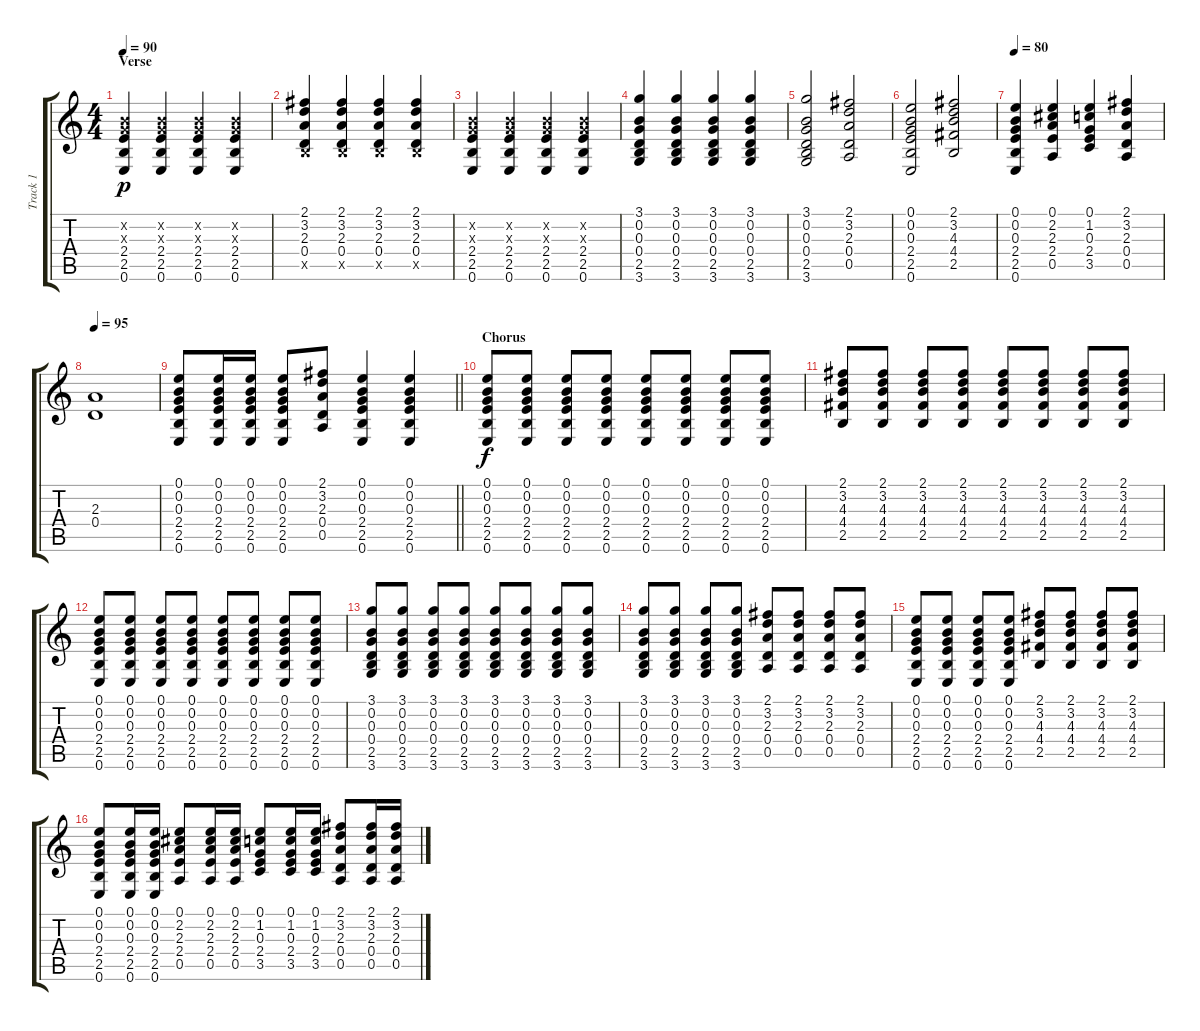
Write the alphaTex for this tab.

\track ("Track 1" "Track 1") {instrument acousticguitarsteel}
\staff {score tabs}
\tuning (E4 B3 G3 D3 A2 E2) {hide}
\ts (4 4)
\section ("" "Verse")
\tempo 90
\clef g2
\ks c
(0.2{x} 0.3{x} 2.4 2.5 0.6).4{dy p} (0.2{x} 0.3{x} 2.4 2.5 0.6).4 (0.2{x} 0.3{x} 2.4 2.5 0.6).4 (0.2{x} 0.3{x} 2.4 2.5 0.6).4 |
(2.1 3.2 2.3 0.4 2.5{x}).4 (2.1 3.2 2.3 0.4 2.5{x}).4 (2.1 3.2 2.3 0.4 2.5{x}).4 (2.1 3.2 2.3 0.4 2.5{x}).4 |
(0.2{x} 0.3{x} 2.4 2.5 0.6).4 (0.2{x} 0.3{x} 2.4 2.5 0.6).4 (0.2{x} 0.3{x} 2.4 2.5 0.6).4 (0.2{x} 0.3{x} 2.4 2.5 0.6).4 |
(3.1 0.2 0.3 0.4 2.5 3.6).4 (3.1 0.2 0.3 0.4 2.5 3.6).4 (3.1 0.2 0.3 0.4 2.5 3.6).4 (3.1 0.2 0.3 0.4 2.5 3.6).4 |
(3.1 0.2 0.3 0.4 2.5 3.6).2 (2.1 3.2 2.3 0.4 0.5).2 |
(0.1 0.2 0.3 2.4 2.5 0.6).2 (2.1 3.2 4.3 4.4 2.5).2 |
\tempo 80
(0.1 0.2 0.3 2.4 2.5 0.6).4 (0.1 2.2 2.3 2.4 0.5).4 (0.1 1.2 0.3 2.4 3.5).4 (2.1 3.2 2.3 0.4 0.5).4 |
\tempo 95
(2.3 0.4).1 |
\barLineRight lightlight
(0.1 0.2 0.3 2.4 2.5 0.6).8 (0.1 0.2 0.3 2.4 2.5 0.6).16 (0.1 0.2 0.3 2.4 2.5 0.6).16 (0.1 0.2 0.3 2.4 2.5 0.6).8 (2.1 3.2 2.3 0.4 0.5).8 (0.1 0.2 0.3 2.4 2.5 0.6).4 (0.1 0.2 0.3 2.4 2.5 0.6).4 |
\section ("" "Chorus")
(0.1 0.2 0.3 2.4 2.5 0.6).8{dy f} (0.1 0.2 0.3 2.4 2.5 0.6).8 (0.1 0.2 0.3 2.4 2.5 0.6).8 (0.1 0.2 0.3 2.4 2.5 0.6).8 (0.1 0.2 0.3 2.4 2.5 0.6).8 (0.1 0.2 0.3 2.4 2.5 0.6).8 (0.1 0.2 0.3 2.4 2.5 0.6).8 (0.1 0.2 0.3 2.4 2.5 0.6).8 |
(2.1 3.2 4.3 4.4 2.5).8 (2.1 3.2 4.3 4.4 2.5).8 (2.1 3.2 4.3 4.4 2.5).8 (2.1 3.2 4.3 4.4 2.5).8 (2.1 3.2 4.3 4.4 2.5).8 (2.1 3.2 4.3 4.4 2.5).8 (2.1 3.2 4.3 4.4 2.5).8 (2.1 3.2 4.3 4.4 2.5).8 |
(0.1 0.2 0.3 2.4 2.5 0.6).8 (0.1 0.2 0.3 2.4 2.5 0.6).8 (0.1 0.2 0.3 2.4 2.5 0.6).8 (0.1 0.2 0.3 2.4 2.5 0.6).8 (0.1 0.2 0.3 2.4 2.5 0.6).8 (0.1 0.2 0.3 2.4 2.5 0.6).8 (0.1 0.2 0.3 2.4 2.5 0.6).8 (0.1 0.2 0.3 2.4 2.5 0.6).8 |
(3.1 0.2 0.3 0.4 2.5 3.6).8 (3.1 0.2 0.3 0.4 2.5 3.6).8 (3.1 0.2 0.3 0.4 2.5 3.6).8 (3.1 0.2 0.3 0.4 2.5 3.6).8 (3.1 0.2 0.3 0.4 2.5 3.6).8 (3.1 0.2 0.3 0.4 2.5 3.6).8 (3.1 0.2 0.3 0.4 2.5 3.6).8 (3.1 0.2 0.3 0.4 2.5 3.6).8 |
(3.1 0.2 0.3 0.4 2.5 3.6).8 (3.1 0.2 0.3 0.4 2.5 3.6).8 (3.1 0.2 0.3 0.4 2.5 3.6).8 (3.1 0.2 0.3 0.4 2.5 3.6).8 (2.1 3.2 2.3 0.4 0.5).8 (2.1 3.2 2.3 0.4 0.5).8 (2.1 3.2 2.3 0.4 0.5).8 (2.1 3.2 2.3 0.4 0.5).8 |
(0.1 0.2 0.3 2.4 2.5 0.6).8 (0.1 0.2 0.3 2.4 2.5 0.6).8 (0.1 0.2 0.3 2.4 2.5 0.6).8 (0.1 0.2 0.3 2.4 2.5 0.6).8 (2.1 3.2 4.3 4.4 2.5).8 (2.1 3.2 4.3 4.4 2.5).8 (2.1 3.2 4.3 4.4 2.5).8 (2.1 3.2 4.3 4.4 2.5).8 |
(0.1 0.2 0.3 2.4 2.5 0.6).8 (0.1 0.2 0.3 2.4 2.5 0.6).16 (0.1 0.2 0.3 2.4 2.5 0.6).16 (0.1 2.2 2.3 2.4 0.5).8 (0.1 2.2 2.3 2.4 0.5).16 (0.1 2.2 2.3 2.4 0.5).16 (0.1 1.2 0.3 2.4 3.5).8 (0.1 1.2 0.3 2.4 3.5).16 (0.1 1.2 0.3 2.4 3.5).16 (2.1 3.2 2.3 0.4 0.5).8 (2.1 3.2 2.3 0.4 0.5).16 (2.1 3.2 2.3 0.4 0.5).16
